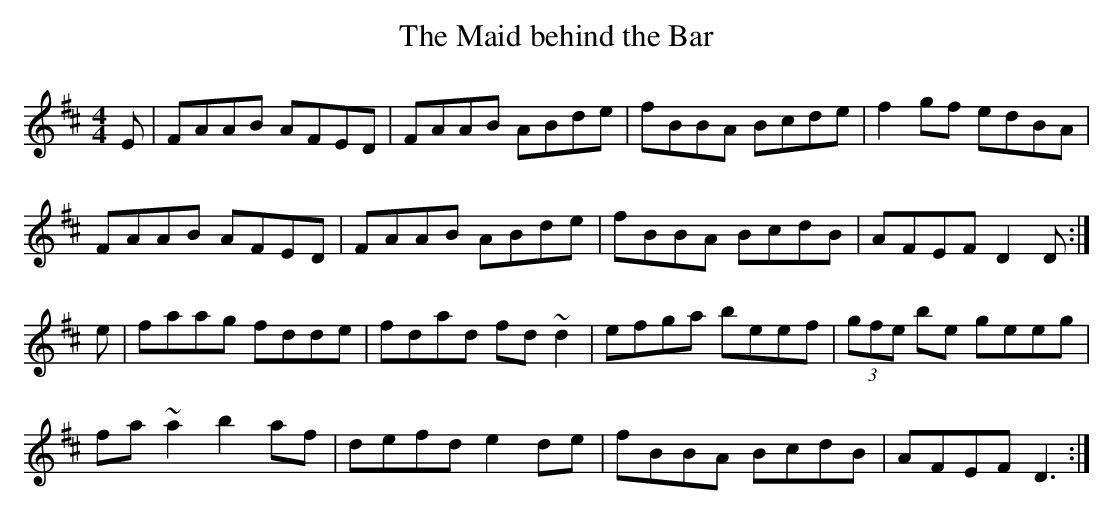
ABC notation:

X:1
T:Maid behind the Bar, The
M:4/4
K:D
E|FAAB AFED|FAAB ABde|fBBA Bcde|f2gf edBA|
FAAB AFED|FAAB ABde|fBBA BcdB| AFEF D2D:|
e|faag fdde|fdad fd~d2|efga beef|(3gfe be geeg|
fa~a2 b2af|defd e2de|fBBA BcdB| AFEF D3:|
